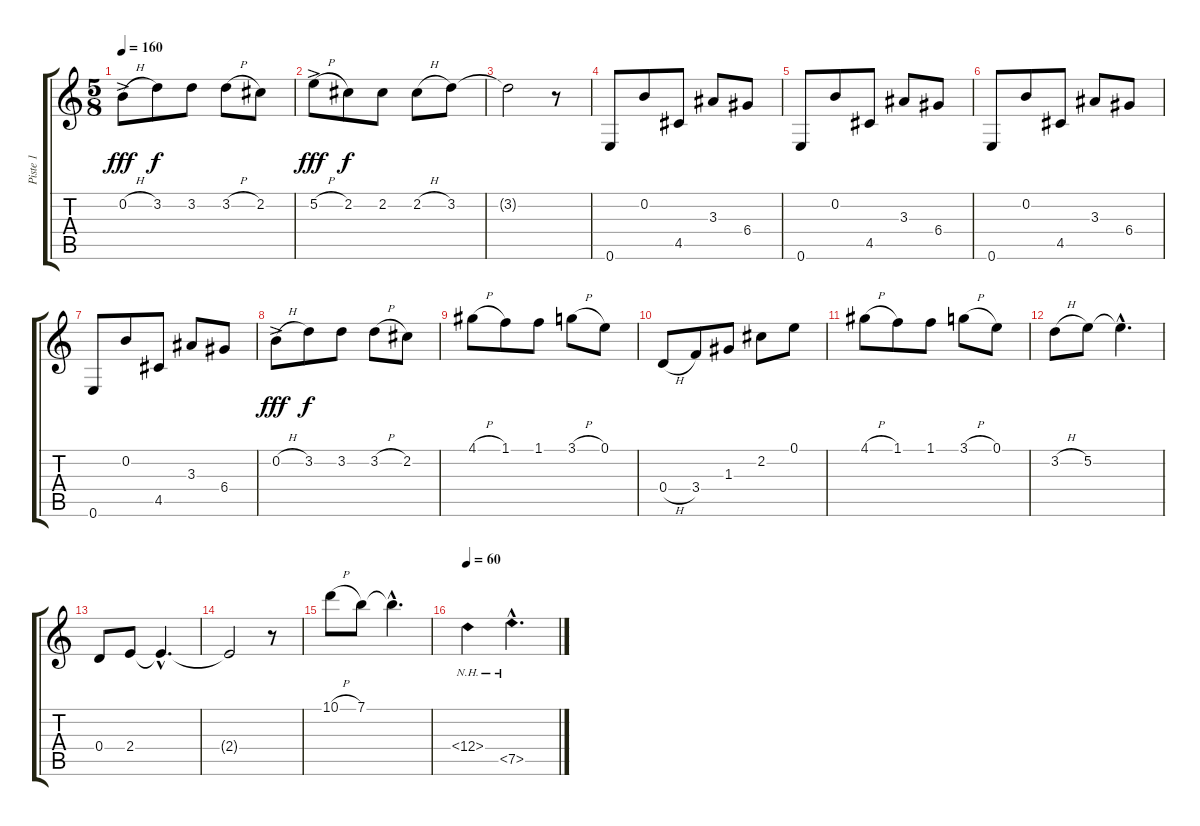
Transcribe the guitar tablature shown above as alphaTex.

\track ("Piste 1" "Piste 1") {instrument acousticguitarnylon}
\staff {score tabs}
\tuning (E4 B3 G3 D3 A2 E2) {hide}
\ts (5 8)
\tempo 160
\clef g2
\ks c
0.2{h ac}.8{dy fff} 3.2.8{dy f} 3.2.8 3.2{h}.8 2.2.8 |
5.2{h ac}.8{dy fff} 2.2.8{dy f} 2.2.8 2.2{h}.8 3.2.8 |
3.2{t}.2 r.8 |
0.6.8 0.2.8 4.5.8 3.3.8 6.4.8 |
0.6.8 0.2.8 4.5.8 3.3.8 6.4.8 |
0.6.8 0.2.8 4.5.8 3.3.8 6.4.8 |
0.6.8 0.2.8 4.5.8 3.3.8 6.4.8 |
0.2{h ac}.8{dy fff} 3.2.8{dy f} 3.2.8 3.2{h}.8 2.2.8 |
4.1{h}.8 1.1.8 1.1.8 3.1{h}.8 0.1.8 |
0.4{h}.8 3.4.8 1.3.8 2.2.8 0.1.8 |
4.1{h}.8 1.1.8 1.1.8 3.1{h}.8 0.1.8 |
3.2{h}.8 5.2.8 5.2{hac t}.4{d} |
0.4.8 2.4.8 2.4{hac t}.4{d} |
2.4{t}.2 r.8 |
10.1{h}.8 7.1.8 7.1{hac t}.4{d} |
\tempo 60
12.4{nh}.4 7.5{nh hac}.4{d}
